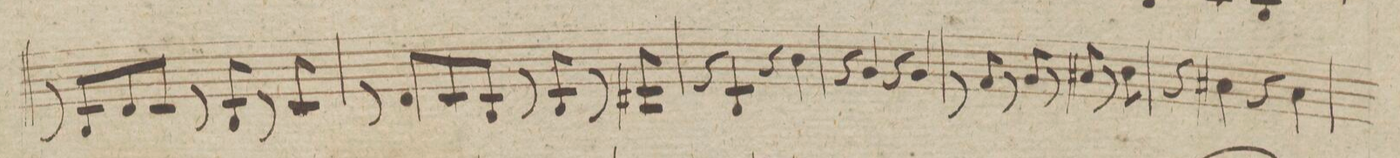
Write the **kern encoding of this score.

**kern	**dynam
*I"Violino 2do	*
*clefG2	*
*k[f#c#g#d#]	*
*met(c|)	*
*M2/2	*
8r	.
8B/L	.
8d#/	.
8c#/J	.
8r	.
8B/	.
8r	.
8c#/	.
=52	=52
8r	.
8d#/L	.
8c#/	.
8B/J	.
8r	.
8B/	.
8r	.
8A#X/	.
=53	=53
4r	.
4B/	.
4r	.
4b\	.
=54	=54
4r	.
4g#/	.
4r	.
4g#/	.
=55	=55
8r	.
8f#/	.
8r	.
8g#/	.
8r	.
8a#X/	.
8r	.
8b\	.
=56	=56
4r	.
4a#X\	.
4r	.
4a#\	.
=57	=57
*-	*-
